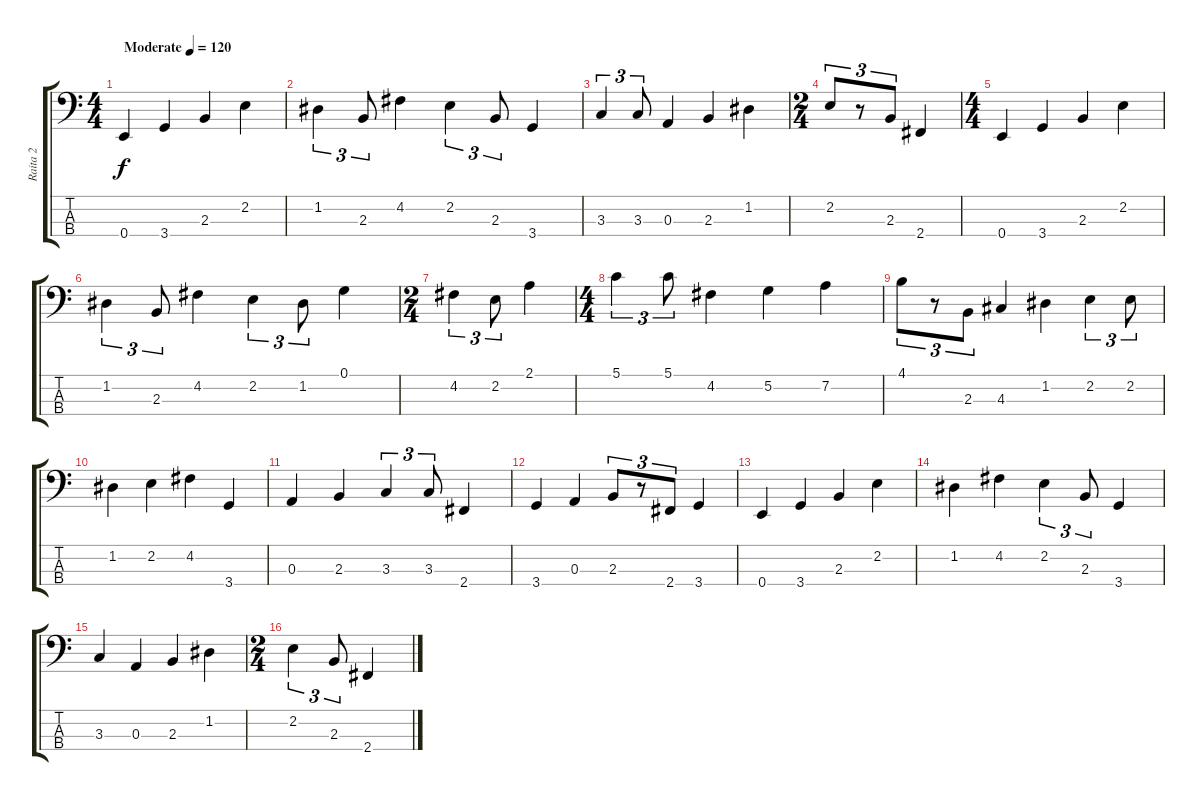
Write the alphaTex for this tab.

\track ("Raita 2" "Raita 2") {instrument electricbasspick}
\staff {score tabs}
\tuning (G2 D2 A1 E1) {hide}
\ts (4 4)
\tempo (120 "Moderate")
\clef f4
\ks c
0.4.4{dy f instrument electricbasspick} 3.4.4 2.3.4 2.2.4 |
1.2.4{tu (3 2)} 2.3.8{tu (3 2)} 4.2.4 2.2.4{tu (3 2)} 2.3.8{tu (3 2)} 3.4.4 |
3.3.4{tu (3 2)} 3.3.8{tu (3 2)} 0.3.4 2.3.4 1.2.4 |
\ts (2 4)
2.2.8{tu (3 2)} r.8{tu (3 2)} 2.3.8{tu (3 2)} 2.4.4 |
\ts (4 4)
0.4.4 3.4.4 2.3.4 2.2.4 |
1.2.4{tu (3 2)} 2.3.8{tu (3 2)} 4.2.4 2.2.4{tu (3 2)} 1.2.8{tu (3 2)} 0.1.4 |
\ts (2 4)
4.2.4{tu (3 2)} 2.2.8{tu (3 2)} 2.1.4 |
\ts (4 4)
5.1.4{tu (3 2)} 5.1.8{tu (3 2)} 4.2.4 5.2.4 7.2.4 |
4.1.8{tu (3 2)} r.8{tu (3 2)} 2.3.8{tu (3 2)} 4.3.4 1.2.4 2.2.4{tu (3 2)} 2.2.8{tu (3 2)} |
1.2.4 2.2.4 4.2.4 3.4.4 |
0.3.4 2.3.4 3.3.4{tu (3 2)} 3.3.8{tu (3 2)} 2.4.4 |
3.4.4 0.3.4 2.3.8{tu (3 2)} r.8{tu (3 2)} 2.4.8{tu (3 2)} 3.4.4 |
0.4.4 3.4.4 2.3.4 2.2.4 |
1.2.4 4.2.4 2.2.4{tu (3 2)} 2.3.8{tu (3 2)} 3.4.4 |
3.3.4 0.3.4 2.3.4 1.2.4 |
\ts (2 4)
2.2.4{tu (3 2)} 2.3.8{tu (3 2)} 2.4.4
